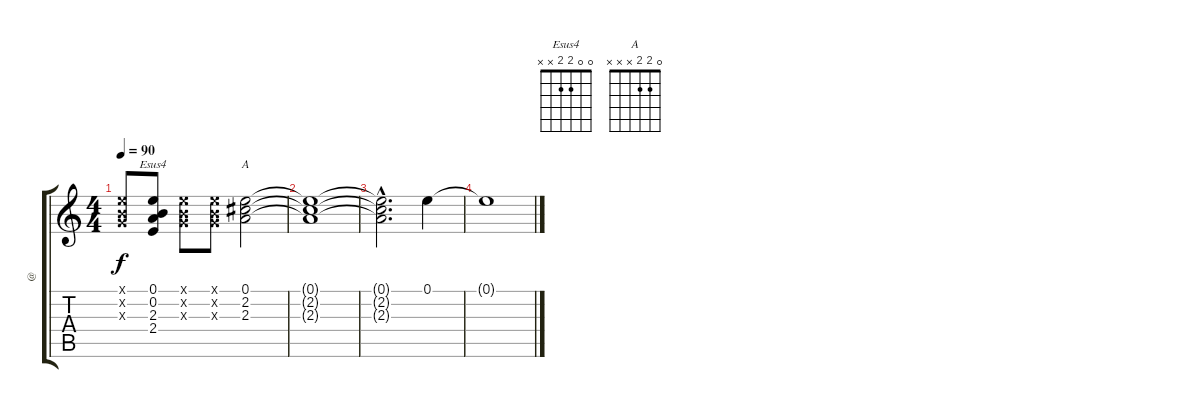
\track ("@" "@") {instrument acousticguitarnylon}
\staff {score tabs}
\tuning (E4 B3 G3 D3 A2 E2) {hide}
\chord ("Esus4" 0 0 2 2 x x)
\chord ("A" 0 2 2 x x x)
\ts (4 4)
\tempo 90
\clef g2
\ks c
(0.1{x} 0.2{x} 0.3{x}).8{dy f} (0.1 0.2 2.3 2.4).8{ch "Esus4"} (0.1{x} 0.2{x} 0.3{x}).8 (0.1{x} 0.2{x} 0.3{x}).8 (0.1 2.2 2.3).2{ch "A"} |
(0.1{t} 2.2{t} 2.3{t}).1 |
(0.1{hac t} 2.2{hac t} 2.3{hac t}).2{d} 0.1.4 |
0.1{t}.1
